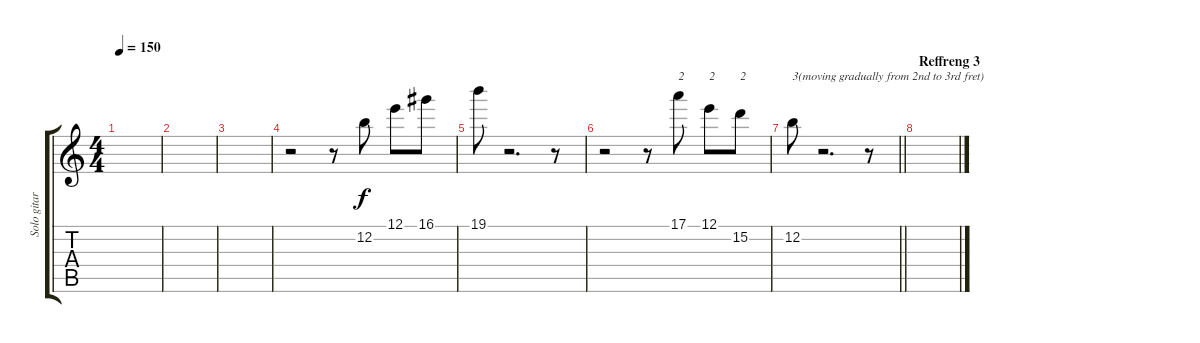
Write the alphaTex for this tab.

\track ("Solo gitar" "Solo gitar") {instrument distortionguitar}
\staff {score tabs}
\tuning (E4 B3 G3 D3 A2 E2) {hide}
\ts (4 4)
\tempo 150
\clef g2
\ks c
|
|
|
r.2 r.8 12.2.8 12.1.8 16.1.8 |
19.1.8 r.2{d} r.8 |
r.2 r.8 17.1.8{txt "2"} 12.1.8{txt "2"} 15.2.8{txt "2"} |
\barLineRight lightlight
12.2.8{txt "3(moving gradually from 2nd to 3rd fret)"} r.2{d} r.8 |
\section ("" "Reffreng 3")
